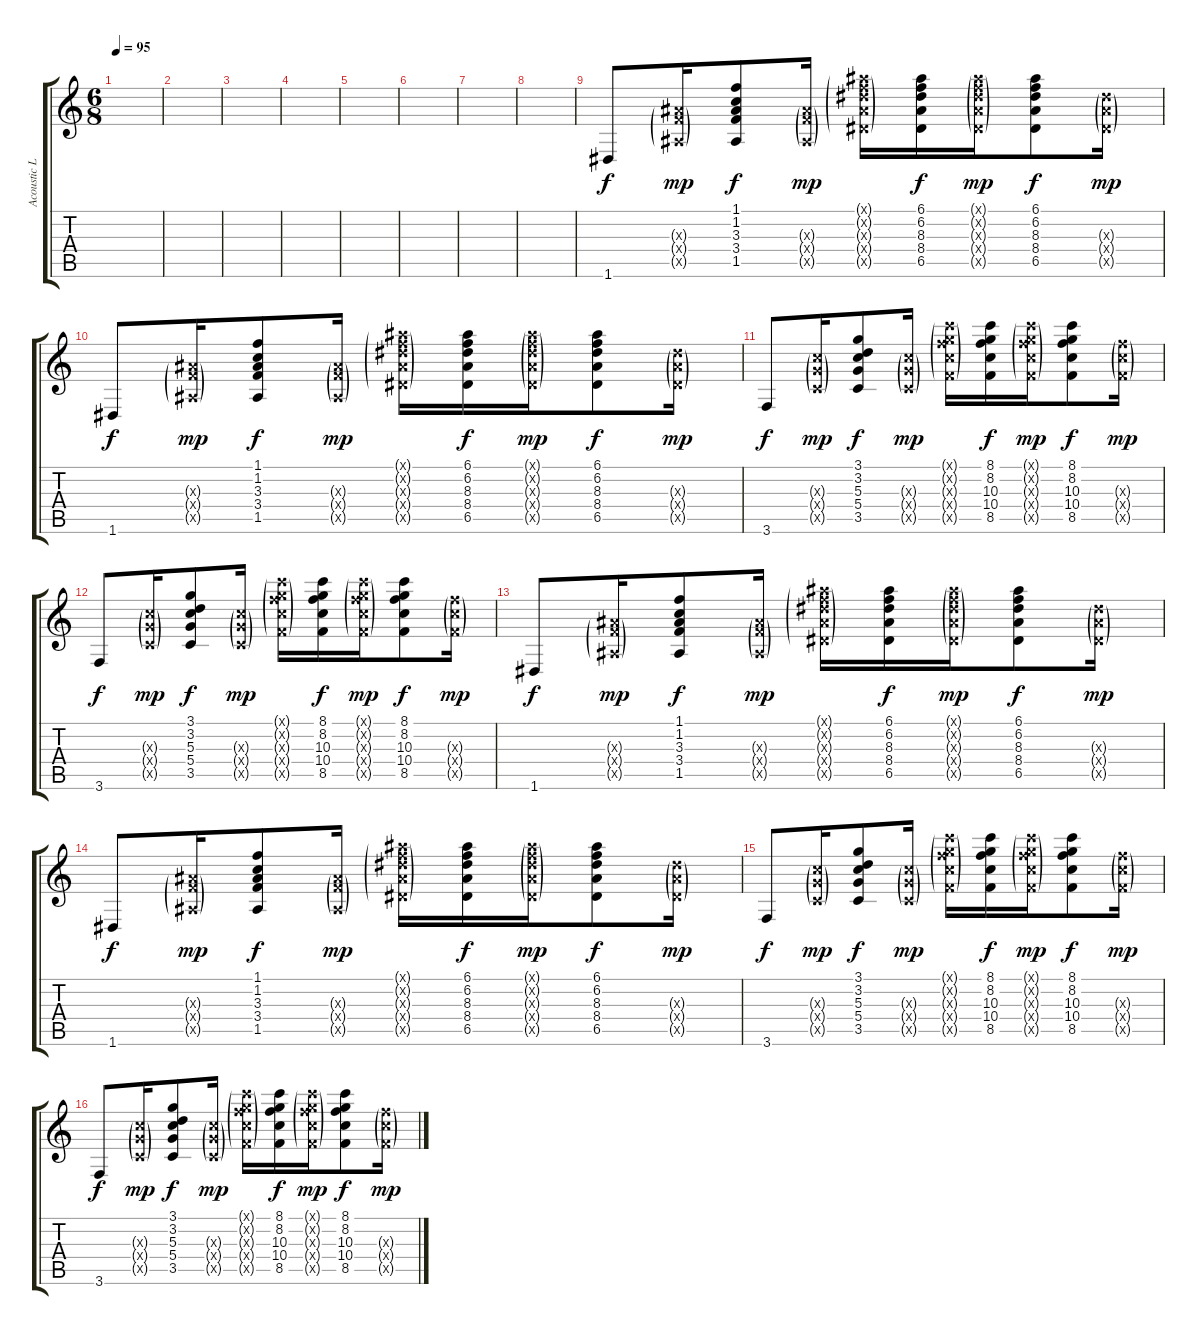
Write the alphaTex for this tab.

\track ("Acoustic Left" "Acoustic L") {instrument acousticguitarsteel}
\staff {score tabs}
\tuning (E4 B3 G3 D3 A2 D2) {hide}
\ts (6 8)
\tempo 95
\clef g2
\ks c
|
|
|
|
|
|
|
|
1.6.8{dy f} (3.3{g x} 3.4{g x} 1.5{g x}).16{dy mp} (1.1 1.2 3.3 3.4 1.5).8{dy f} (3.3{g x} 3.4{g x} 1.5{g x}).16{dy mp} (6.1{g x} 6.2{g x} 8.3{g x} 8.4{g x} 6.5{g x}).16 (6.1 6.2 8.3 8.4 6.5).16{dy f} (6.1{g x} 6.2{g x} 8.3{g x} 8.4{g x} 6.5{g x}).16{dy mp beam merge} (6.1 6.2 8.3 8.4 6.5).8{dy f} (8.3{g x} 8.4{g x} 6.5{g x}).16{dy mp} |
1.6.8{dy f} (3.3{g x} 3.4{g x} 1.5{g x}).16{dy mp} (1.1 1.2 3.3 3.4 1.5).8{dy f} (3.3{g x} 3.4{g x} 1.5{g x}).16{dy mp} (6.1{g x} 6.2{g x} 8.3{g x} 8.4{g x} 6.5{g x}).16 (6.1 6.2 8.3 8.4 6.5).16{dy f} (6.1{g x} 6.2{g x} 8.3{g x} 8.4{g x} 6.5{g x}).16{dy mp beam merge} (6.1 6.2 8.3 8.4 6.5).8{dy f} (8.3{g x} 8.4{g x} 6.5{g x}).16{dy mp} |
3.6.8{dy f} (5.3{g x} 5.4{g x} 3.5{g x}).16{dy mp} (3.1 3.2 5.3 5.4 3.5).8{dy f} (5.3{g x} 5.4{g x} 3.5{g x}).16{dy mp} (8.1{g x} 8.2{g x} 10.3{g x} 10.4{g x} 8.5{g x}).16 (8.1 8.2 10.3 10.4 8.5).16{dy f} (8.1{g x} 8.2{g x} 10.3{g x} 10.4{g x} 8.5{g x}).16{dy mp beam merge} (8.1 8.2 10.3 10.4 8.5).8{dy f} (10.3{g x} 10.4{g x} 8.5{g x}).16{dy mp} |
3.6.8{dy f} (5.3{g x} 5.4{g x} 3.5{g x}).16{dy mp} (3.1 3.2 5.3 5.4 3.5).8{dy f} (5.3{g x} 5.4{g x} 3.5{g x}).16{dy mp} (8.1{g x} 8.2{g x} 10.3{g x} 10.4{g x} 8.5{g x}).16 (8.1 8.2 10.3 10.4 8.5).16{dy f} (8.1{g x} 8.2{g x} 10.3{g x} 10.4{g x} 8.5{g x}).16{dy mp beam merge} (8.1 8.2 10.3 10.4 8.5).8{dy f} (10.3{g x} 10.4{g x} 8.5{g x}).16{dy mp} |
1.6.8{dy f} (3.3{g x} 3.4{g x} 1.5{g x}).16{dy mp} (1.1 1.2 3.3 3.4 1.5).8{dy f} (3.3{g x} 3.4{g x} 1.5{g x}).16{dy mp} (6.1{g x} 6.2{g x} 8.3{g x} 8.4{g x} 6.5{g x}).16 (6.1 6.2 8.3 8.4 6.5).16{dy f} (6.1{g x} 6.2{g x} 8.3{g x} 8.4{g x} 6.5{g x}).16{dy mp beam merge} (6.1 6.2 8.3 8.4 6.5).8{dy f} (8.3{g x} 8.4{g x} 6.5{g x}).16{dy mp} |
1.6.8{dy f} (3.3{g x} 3.4{g x} 1.5{g x}).16{dy mp} (1.1 1.2 3.3 3.4 1.5).8{dy f} (3.3{g x} 3.4{g x} 1.5{g x}).16{dy mp} (6.1{g x} 6.2{g x} 8.3{g x} 8.4{g x} 6.5{g x}).16 (6.1 6.2 8.3 8.4 6.5).16{dy f} (6.1{g x} 6.2{g x} 8.3{g x} 8.4{g x} 6.5{g x}).16{dy mp beam merge} (6.1 6.2 8.3 8.4 6.5).8{dy f} (8.3{g x} 8.4{g x} 6.5{g x}).16{dy mp} |
3.6.8{dy f} (5.3{g x} 5.4{g x} 3.5{g x}).16{dy mp} (3.1 3.2 5.3 5.4 3.5).8{dy f} (5.3{g x} 5.4{g x} 3.5{g x}).16{dy mp} (8.1{g x} 8.2{g x} 10.3{g x} 10.4{g x} 8.5{g x}).16 (8.1 8.2 10.3 10.4 8.5).16{dy f} (8.1{g x} 8.2{g x} 10.3{g x} 10.4{g x} 8.5{g x}).16{dy mp beam merge} (8.1 8.2 10.3 10.4 8.5).8{dy f} (10.3{g x} 10.4{g x} 8.5{g x}).16{dy mp} |
3.6.8{dy f} (5.3{g x} 5.4{g x} 3.5{g x}).16{dy mp} (3.1 3.2 5.3 5.4 3.5).8{dy f} (5.3{g x} 5.4{g x} 3.5{g x}).16{dy mp} (8.1{g x} 8.2{g x} 10.3{g x} 10.4{g x} 8.5{g x}).16 (8.1 8.2 10.3 10.4 8.5).16{dy f} (8.1{g x} 8.2{g x} 10.3{g x} 10.4{g x} 8.5{g x}).16{dy mp beam merge} (8.1 8.2 10.3 10.4 8.5).8{dy f} (10.3{g x} 10.4{g x} 8.5{g x}).16{dy mp}
